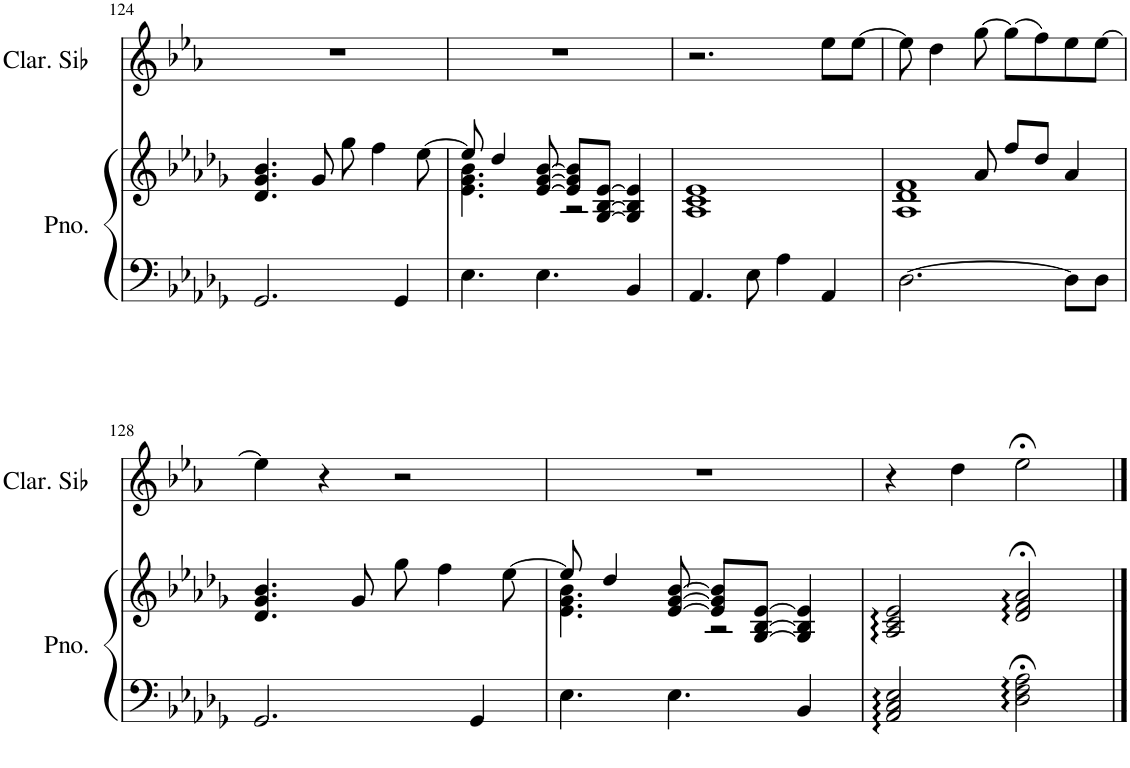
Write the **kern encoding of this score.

**kern	**kern	**kern
*part2	*part2	*part1
*staff3	*staff2	*staff1
*I"Piano	*	*I"Clarinette en Sib
*I'Pno.	*	*I'Clar. Sib
!!LO:PB:g=z
*clefF4	*clefG2	*clefG2
*	*	*Trd1c2
*k[b-e-a-d-g-]	*k[b-e-a-d-g-]	*k[b-e-a-]
*M4/4	*M4/4	*M4/4
=124	=124	=124
2.GG-/	4.d-/ 4.g-/ 4.b-/	1r
.	8g-/	.
.	8gg-\	.
.	4ff\	.
4GG-/	.	.
.	[8ee-\	.
=125	=125	=125
*	*^	*
4.E-\	8ee-/]	4.e-\ 4.g-\ 4.b-\	1r
.	4dd-/	.	.
4.E-\	[8e-/ [8g-/ [8b-/	8ryy	.
.	8e-/] 8g-/] 8b-/]L	2r	.
.	[8G-/ [8B-/ [8e-/J	.	.
4BB-/	4G-/] 4B-/] 4e-/]	.	.
*	*v	*v	*
=126	=126	=126
4.AA-/	1A- 1c 1e-	2.r
8E-\	.	.
4A-\	.	.
4AA-/	.	8ee-\L
.	.	[8ee-\J
=127	=127	=127
*	*^	*
[2.D-\	1A- 1d- 1f	4.ryy	8ee-\]
.	.	.	4dd\
.	.	8a-/	[8gg\
.	.	8ff/L	(8gg\L]
.	.	8dd-/J	8ff\)
8D-\L]	.	4a-/	8ee-\
8D-\J	.	.	[8ee-\J
*	*v	*v	*
!!LO:LB:g=z
=128	=128	=128
2.GG-/	4.d-/ 4.g-/ 4.b-/	4ee-\]
.	.	4r
.	8g-/	.
.	8gg-\	2r
.	4ff\	.
4GG-/	.	.
.	[8ee-\	.
=129	=129	=129
*	*^	*
4.E-\	8ee-/]	4.e-\ 4.g-\ 4.b-\	1r
.	4dd-/	.	.
4.E-\	[8e-/ [8g-/ [8b-/	8ryy	.
.	8e-/] 8g-/] 8b-/]L	2r	.
.	[8G-/ [8B-/ [8e-/J	.	.
4BB-/	4G-/] 4B-/] 4e-/]	.	.
*	*v	*v	*
=130	=130	=130
2AA-/: 2C/: 2E-/:	2A-/ 2c/ 2e-/	4r
.	.	4dd\
2D-\:;< 2F\:;< 2A-\:;<	2d-/;< 2f/;< 2a-/;<	2ee-;<\
==	==	==
*-	*-	*-
